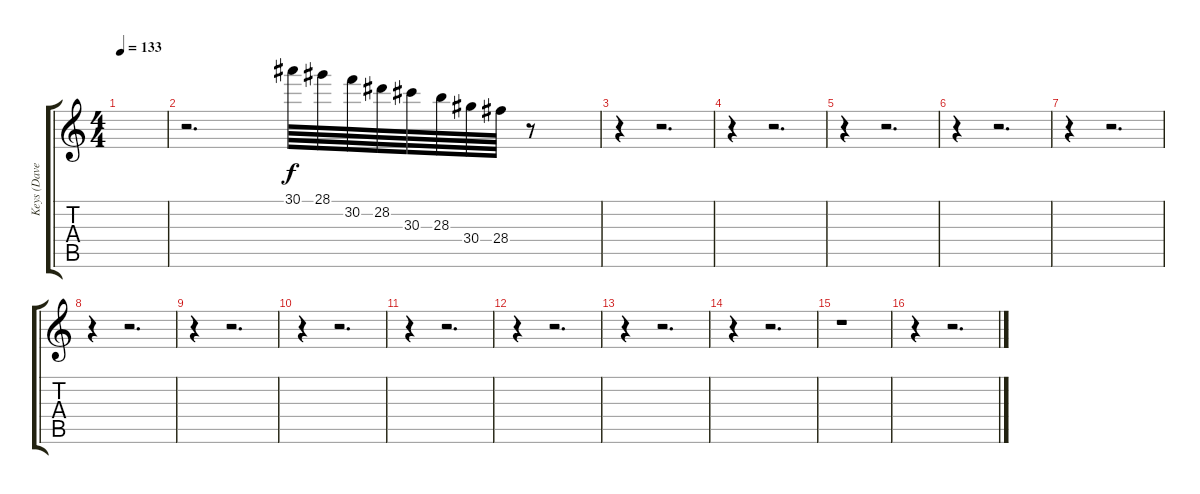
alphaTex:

\track ("Keys (Dave Young)" "Keys (Dave") {instrument lead2sawtooth}
\staff {score tabs}
\tuning (E4 B3 G3 D3 A2 E2) {hide}
\ts (4 4)
\tempo 133
\clef g2
\ks c
|
r.2{d txt ""} 30.1.64{txt ""} 28.1.64{txt ""} 30.2.64{txt ""} 28.2.64{txt ""} 30.3.64{txt ""} 28.3.64{txt ""} 30.4.64{txt ""} 28.4.64{txt ""} r.8{txt ""} |
r.4{txt ""} r.2{d txt ""} |
r.4{txt ""} r.2{d txt ""} |
r.4{txt ""} r.2{d txt ""} |
r.4{txt ""} r.2{d txt ""} |
r.4{txt ""} r.2{d txt ""} |
r.4{txt ""} r.2{d txt ""} |
r.4{txt ""} r.2{d txt ""} |
r.4{txt ""} r.2{d txt ""} |
r.4{txt ""} r.2{d txt ""} |
r.4{txt ""} r.2{d txt ""} |
r.4{txt ""} r.2{d txt ""} |
r.4{txt ""} r.2{d txt ""} |
r.1{txt ""} |
r.4{txt ""} r.2{d txt ""}
